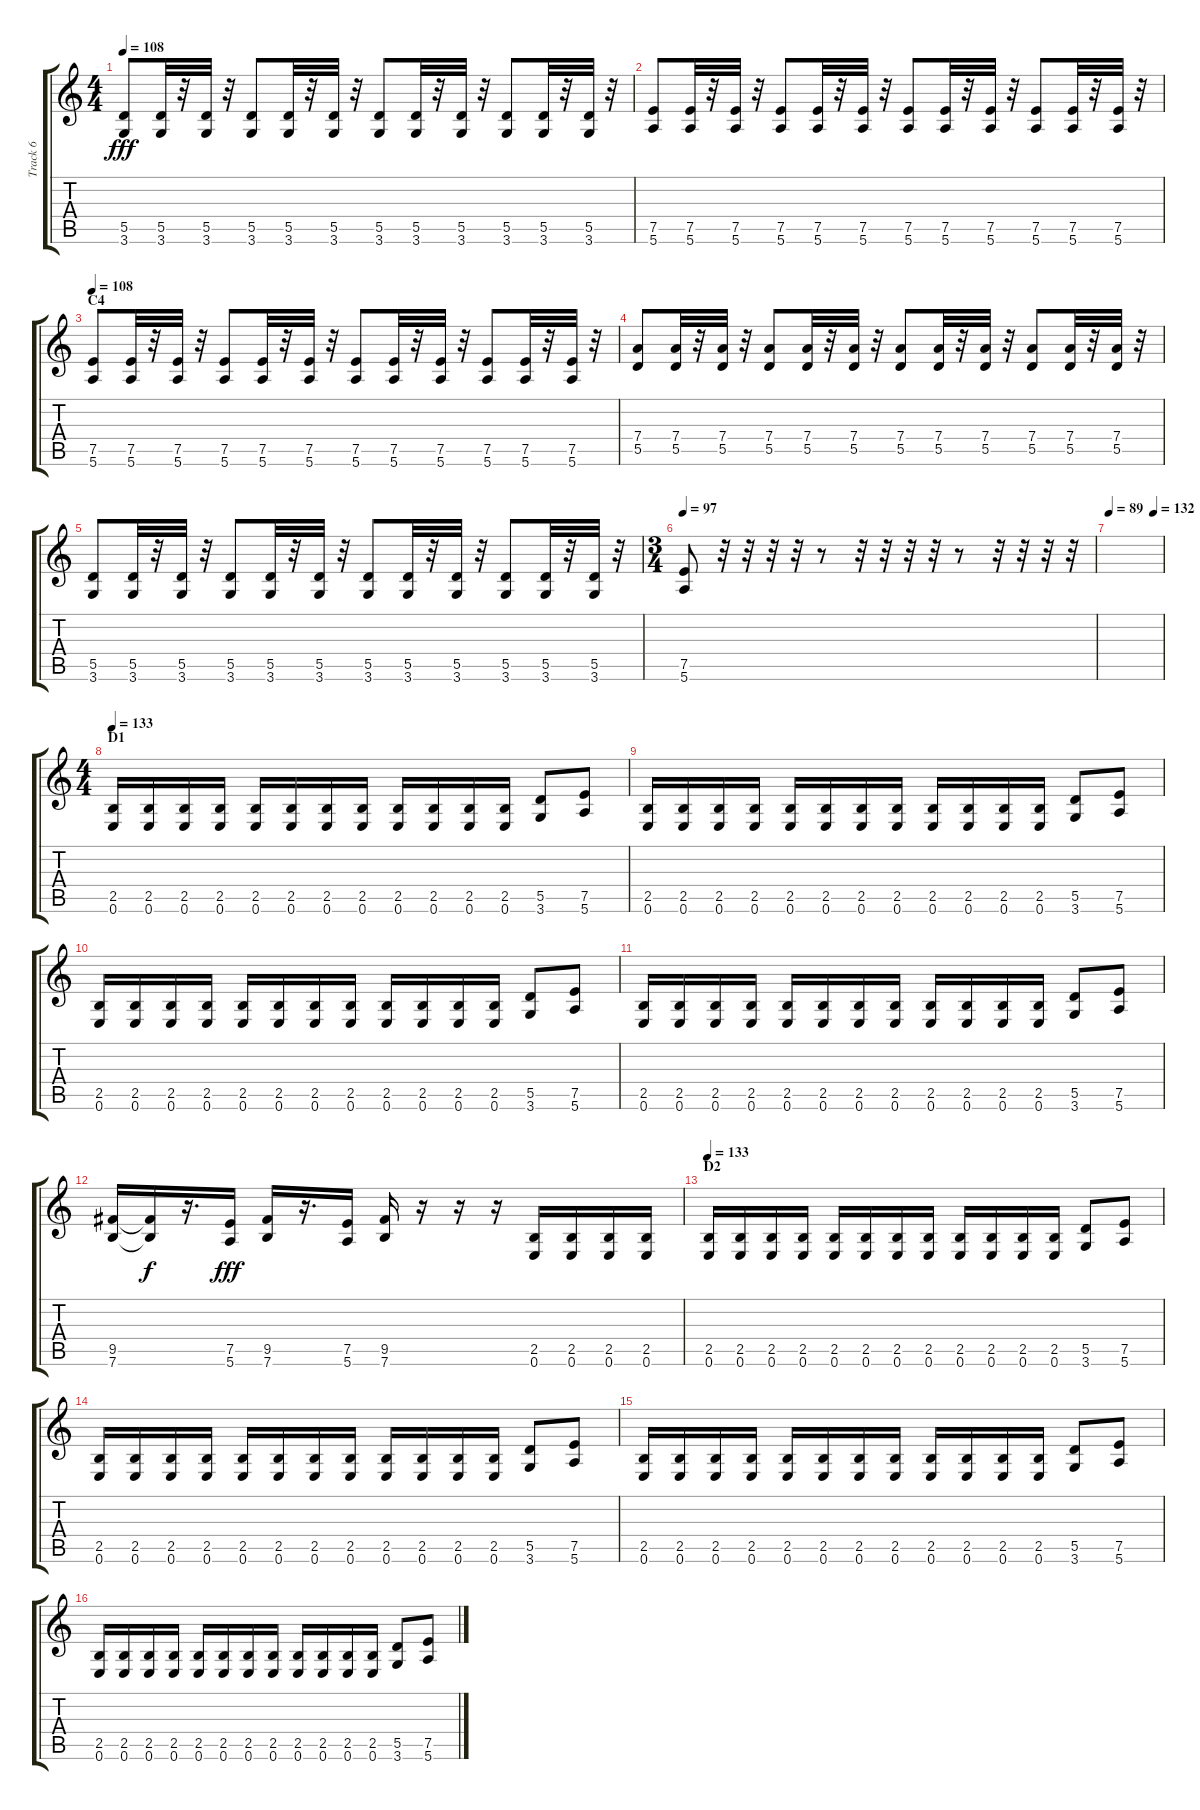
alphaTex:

\track ("Track 6" "Track 6") {instrument distortionguitar}
\staff {score tabs}
\tuning (E4 B3 G3 D3 A2 E2) {hide}
\ts (4 4)
\tempo 108
\clef g2
\ks c
(5.5 3.6).8{dy fff} (5.5 3.6).32 r.32 (5.5 3.6).32 r.32 (5.5 3.6).8 (5.5 3.6).32 r.32 (5.5 3.6).32 r.32 (5.5 3.6).8 (5.5 3.6).32 r.32 (5.5 3.6).32 r.32 (5.5 3.6).8 (5.5 3.6).32 r.32 (5.5 3.6).32 r.32 |
(7.5 5.6).8 (7.5 5.6).32 r.32 (7.5 5.6).32 r.32 (7.5 5.6).8 (7.5 5.6).32 r.32 (7.5 5.6).32 r.32 (7.5 5.6).8 (7.5 5.6).32 r.32 (7.5 5.6).32 r.32 (7.5 5.6).8 (7.5 5.6).32 r.32 (7.5 5.6).32 r.32 |
\section ("" "C4")
\tempo 108
(7.5 5.6).8 (7.5 5.6).32 r.32 (7.5 5.6).32 r.32 (7.5 5.6).8 (7.5 5.6).32 r.32 (7.5 5.6).32 r.32 (7.5 5.6).8 (7.5 5.6).32 r.32 (7.5 5.6).32 r.32 (7.5 5.6).8 (7.5 5.6).32 r.32 (7.5 5.6).32 r.32 |
(7.4 5.5).8 (7.4 5.5).32 r.32 (7.4 5.5).32 r.32 (7.4 5.5).8 (7.4 5.5).32 r.32 (7.4 5.5).32 r.32 (7.4 5.5).8 (7.4 5.5).32 r.32 (7.4 5.5).32 r.32 (7.4 5.5).8 (7.4 5.5).32 r.32 (7.4 5.5).32 r.32 |
(5.5 3.6).8 (5.5 3.6).32 r.32 (5.5 3.6).32 r.32 (5.5 3.6).8 (5.5 3.6).32 r.32 (5.5 3.6).32 r.32 (5.5 3.6).8 (5.5 3.6).32 r.32 (5.5 3.6).32 r.32 (5.5 3.6).8 (5.5 3.6).32 r.32 (5.5 3.6).32 r.32 |
\ts (3 4)
\tempo 97
(7.5 5.6).8 r.32 r.32 r.32 r.32 r.8 r.32 r.32 r.32 r.32 r.8 r.32 r.32 r.32 r.32 |
\tempo 89
\tempo (132 0.8333333333333334)
|
\ts (4 4)
\section ("" "D1")
\tempo 133
(2.5 0.6).16 (2.5 0.6).16 (2.5 0.6).16 (2.5 0.6).16 (2.5 0.6).16 (2.5 0.6).16 (2.5 0.6).16 (2.5 0.6).16 (2.5 0.6).16 (2.5 0.6).16 (2.5 0.6).16 (2.5 0.6).16 (5.5 3.6).8 (7.5 5.6).8 |
(2.5 0.6).16 (2.5 0.6).16 (2.5 0.6).16 (2.5 0.6).16 (2.5 0.6).16 (2.5 0.6).16 (2.5 0.6).16 (2.5 0.6).16 (2.5 0.6).16 (2.5 0.6).16 (2.5 0.6).16 (2.5 0.6).16 (5.5 3.6).8 (7.5 5.6).8 |
(2.5 0.6).16 (2.5 0.6).16 (2.5 0.6).16 (2.5 0.6).16 (2.5 0.6).16 (2.5 0.6).16 (2.5 0.6).16 (2.5 0.6).16 (2.5 0.6).16 (2.5 0.6).16 (2.5 0.6).16 (2.5 0.6).16 (5.5 3.6).8 (7.5 5.6).8 |
(2.5 0.6).16 (2.5 0.6).16 (2.5 0.6).16 (2.5 0.6).16 (2.5 0.6).16 (2.5 0.6).16 (2.5 0.6).16 (2.5 0.6).16 (2.5 0.6).16 (2.5 0.6).16 (2.5 0.6).16 (2.5 0.6).16 (5.5 3.6).8 (7.5 5.6).8 |
(9.5 7.6).16 (9.5{t} 7.6{t}).16{dy f} r.16{d} (7.5 5.6).16{dy fff} (9.5 7.6).16 r.16{d} (7.5 5.6).16 (9.5 7.6).16 r.16 r.16 r.16 (2.5 0.6).16 (2.5 0.6).16 (2.5 0.6).16 (2.5 0.6).16 |
\section ("" "D2")
\tempo 133
(2.5 0.6).16 (2.5 0.6).16 (2.5 0.6).16 (2.5 0.6).16 (2.5 0.6).16 (2.5 0.6).16 (2.5 0.6).16 (2.5 0.6).16 (2.5 0.6).16 (2.5 0.6).16 (2.5 0.6).16 (2.5 0.6).16 (5.5 3.6).8 (7.5 5.6).8 |
(2.5 0.6).16 (2.5 0.6).16 (2.5 0.6).16 (2.5 0.6).16 (2.5 0.6).16 (2.5 0.6).16 (2.5 0.6).16 (2.5 0.6).16 (2.5 0.6).16 (2.5 0.6).16 (2.5 0.6).16 (2.5 0.6).16 (5.5 3.6).8 (7.5 5.6).8 |
(2.5 0.6).16 (2.5 0.6).16 (2.5 0.6).16 (2.5 0.6).16 (2.5 0.6).16 (2.5 0.6).16 (2.5 0.6).16 (2.5 0.6).16 (2.5 0.6).16 (2.5 0.6).16 (2.5 0.6).16 (2.5 0.6).16 (5.5 3.6).8 (7.5 5.6).8 |
(2.5 0.6).16 (2.5 0.6).16 (2.5 0.6).16 (2.5 0.6).16 (2.5 0.6).16 (2.5 0.6).16 (2.5 0.6).16 (2.5 0.6).16 (2.5 0.6).16 (2.5 0.6).16 (2.5 0.6).16 (2.5 0.6).16 (5.5 3.6).8 (7.5 5.6).8
